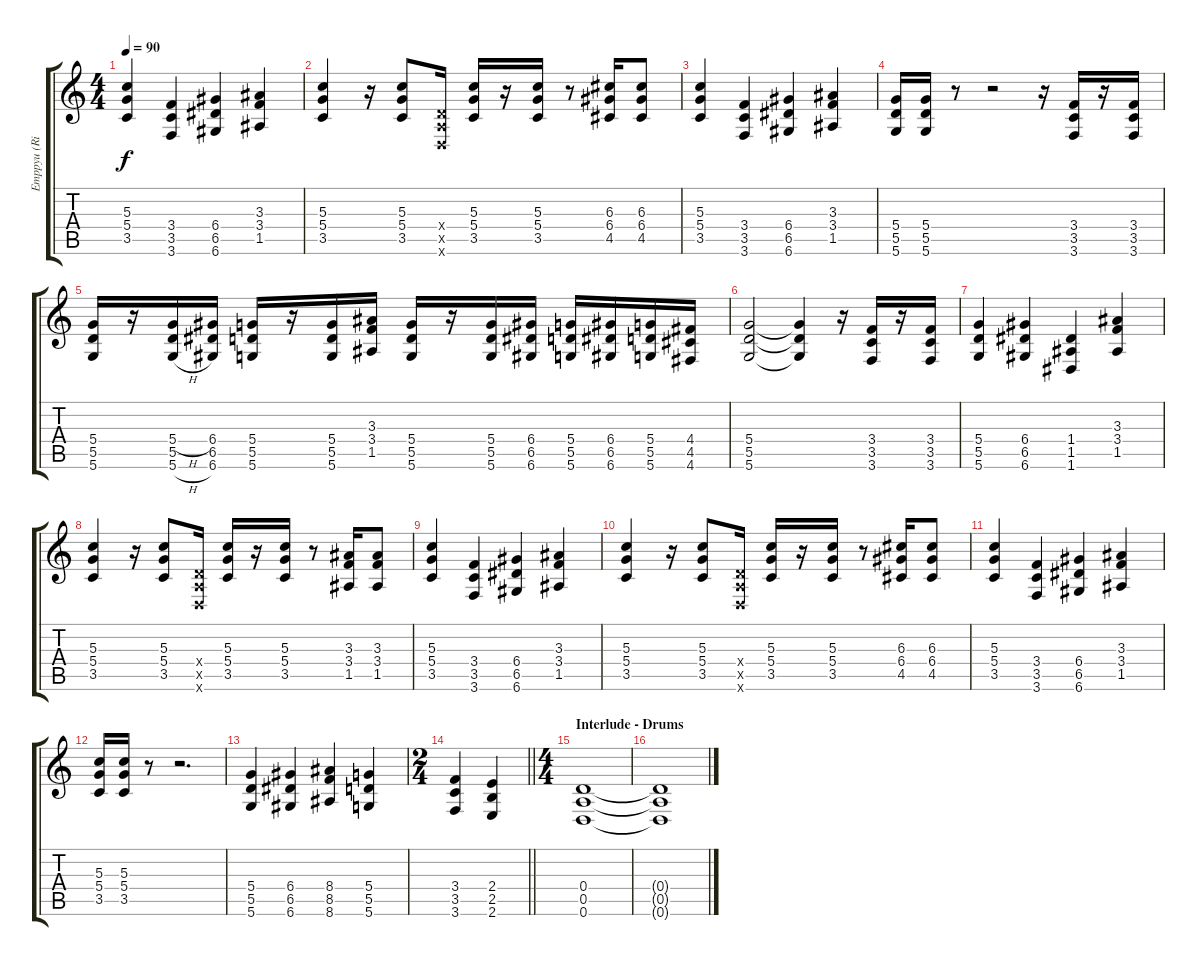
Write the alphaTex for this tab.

\track ("Emppyu (Riff - DADGBE)" "Emppyu (Ri") {instrument distortionguitar}
\staff {score tabs}
\tuning (E4 B3 G3 D3 A2 D2) {hide}
\ts (4 4)
\tempo 90
\clef g2
\ks c
(5.3 5.4 3.5).4{dy f} (3.4 3.5 3.6).4 (6.4 6.5 6.6).4 (3.3 3.4 1.5).4 |
(5.3 5.4 3.5).4 r.16 (5.3 5.4 3.5).8 (0.4{x} 0.5{x} 0.6{x}).16 (5.3 5.4 3.5).16 r.16 (5.3 5.4 3.5).16 r.8 (6.3 6.4 4.5).16 (6.3 6.4 4.5).8 |
(5.3 5.4 3.5).4 (3.4 3.5 3.6).4 (6.4 6.5 6.6).4 (3.3 3.4 1.5).4 |
(5.4 5.5 5.6).16 (5.4 5.5 5.6).16 r.8 r.2 r.16 (3.4 3.5 3.6).16 r.16 (3.4 3.5 3.6).16 |
(5.4 5.5 5.6).16 r.16 (5.4{h} 5.5 5.6{h}).16 (6.4 6.5 6.6).16 (5.4 5.5 5.6).16 r.16 (5.4 5.5 5.6).16 (3.3 3.4 1.5).16 (5.4 5.5 5.6).16 r.16 (5.4 5.5 5.6).16 (6.4 6.5 6.6).16 (5.4 5.5 5.6).16 (6.4 6.5 6.6).16 (5.4 5.5 5.6).16 (4.4 4.5 4.6).16 |
(5.4 5.5 5.6).2 (5.4{t} 5.5{t} 5.6{t}).4 r.16 (3.4 3.5 3.6).16 r.16 (3.4 3.5 3.6).16 |
(5.4 5.5 5.6).4 (6.4 6.5 6.6).4 (1.4 1.5 1.6).4 (3.3 3.4 1.5).4 |
(5.3 5.4 3.5).4 r.16 (5.3 5.4 3.5).8 (0.4{x} 0.5{x} 0.6{x}).16 (5.3 5.4 3.5).16 r.16 (5.3 5.4 3.5).16 r.8 (3.3 3.4 1.5).16 (3.3 3.4 1.5).8 |
(5.3 5.4 3.5).4 (3.4 3.5 3.6).4 (6.4 6.5 6.6).4 (3.3 3.4 1.5).4 |
(5.3 5.4 3.5).4 r.16 (5.3 5.4 3.5).8 (0.4{x} 0.5{x} 0.6{x}).16 (5.3 5.4 3.5).16 r.16 (5.3 5.4 3.5).16 r.8 (6.3 6.4 4.5).16 (6.3 6.4 4.5).8 |
(5.3 5.4 3.5).4 (3.4 3.5 3.6).4 (6.4 6.5 6.6).4 (3.3 3.4 1.5).4 |
(5.3 5.4 3.5).16 (5.3 5.4 3.5).16 r.8 r.2{d} |
(5.4 5.5 5.6).4 (6.4 6.5 6.6).4 (8.4 8.5 8.6).4 (5.4 5.5 5.6).4 |
\ts (2 4)
\barLineRight lightlight
(3.4 3.5 3.6).4 (2.4 2.5 2.6).4 |
\ts (4 4)
\section ("" "Interlude - Drums")
(0.4 0.5 0.6).1{volume 0} |
(0.4{t} 0.5{t} 0.6{t}).1
